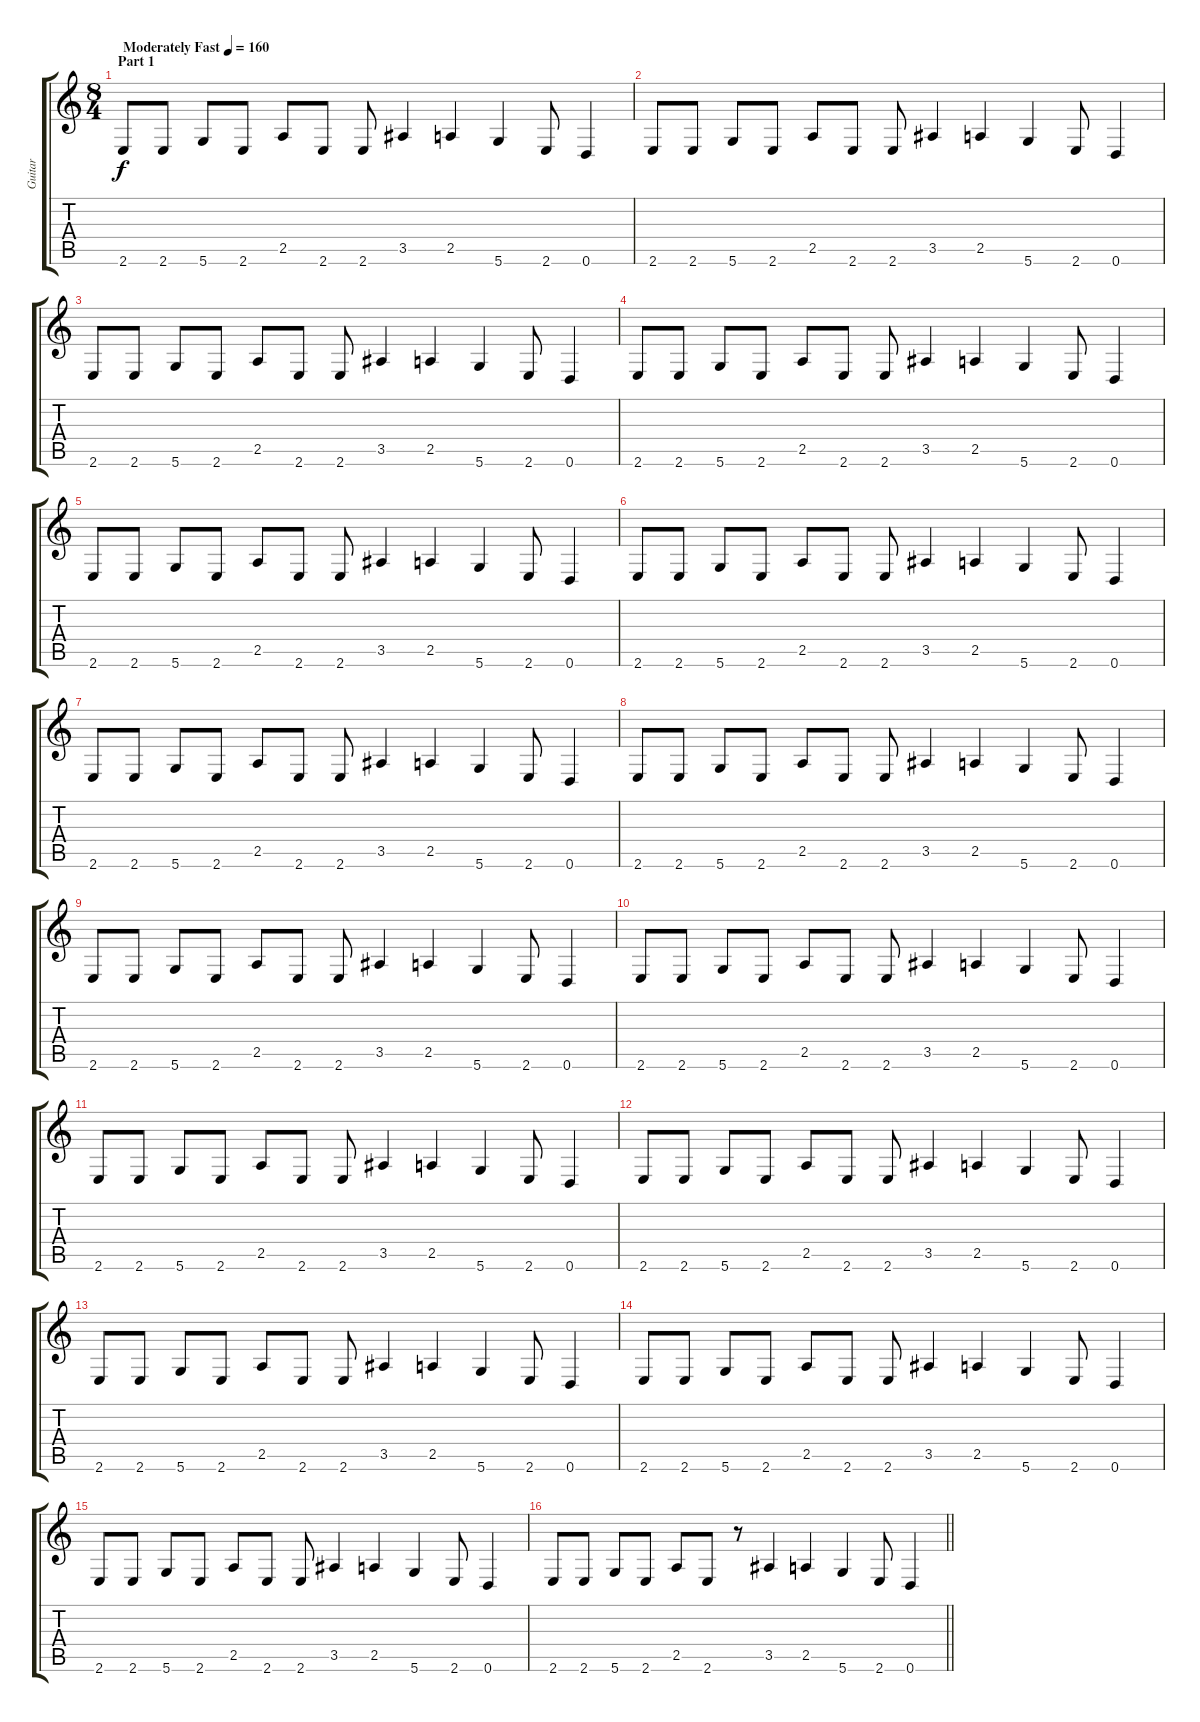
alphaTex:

\track ("Guitar" "Guitar") {instrument overdrivenguitar}
\staff {score tabs}
\tuning (D4 A3 F3 C3 G2 D2) {hide}
\ts (8 4)
\section ("" "Part 1")
\tempo (160 "Moderately Fast")
\clef g2
\ks c
2.6.8{dy f instrument overdrivenguitar} 2.6.8 5.6.8 2.6.8 2.5.8 2.6.8 2.6.8 3.5.4 2.5.4 5.6.4 2.6.8 0.6.4 |
2.6.8 2.6.8 5.6.8 2.6.8 2.5.8 2.6.8 2.6.8 3.5.4 2.5.4 5.6.4 2.6.8 0.6.4 |
2.6.8 2.6.8 5.6.8 2.6.8 2.5.8 2.6.8 2.6.8 3.5.4 2.5.4 5.6.4 2.6.8 0.6.4 |
2.6.8 2.6.8 5.6.8 2.6.8 2.5.8 2.6.8 2.6.8 3.5.4 2.5.4 5.6.4 2.6.8 0.6.4 |
2.6.8 2.6.8 5.6.8 2.6.8 2.5.8 2.6.8 2.6.8 3.5.4 2.5.4 5.6.4 2.6.8 0.6.4 |
2.6.8 2.6.8 5.6.8 2.6.8 2.5.8 2.6.8 2.6.8 3.5.4 2.5.4 5.6.4 2.6.8 0.6.4 |
2.6.8 2.6.8 5.6.8 2.6.8 2.5.8 2.6.8 2.6.8 3.5.4 2.5.4 5.6.4 2.6.8 0.6.4 |
2.6.8 2.6.8 5.6.8 2.6.8 2.5.8 2.6.8 2.6.8 3.5.4 2.5.4 5.6.4 2.6.8 0.6.4 |
2.6.8 2.6.8 5.6.8 2.6.8 2.5.8 2.6.8 2.6.8 3.5.4 2.5.4 5.6.4 2.6.8 0.6.4 |
2.6.8 2.6.8 5.6.8 2.6.8 2.5.8 2.6.8 2.6.8 3.5.4 2.5.4 5.6.4 2.6.8 0.6.4 |
2.6.8 2.6.8 5.6.8 2.6.8 2.5.8 2.6.8 2.6.8 3.5.4 2.5.4 5.6.4 2.6.8 0.6.4 |
2.6.8 2.6.8 5.6.8 2.6.8 2.5.8 2.6.8 2.6.8 3.5.4 2.5.4 5.6.4 2.6.8 0.6.4 |
2.6.8 2.6.8 5.6.8 2.6.8 2.5.8 2.6.8 2.6.8 3.5.4 2.5.4 5.6.4 2.6.8 0.6.4 |
2.6.8 2.6.8 5.6.8 2.6.8 2.5.8 2.6.8 2.6.8 3.5.4 2.5.4 5.6.4 2.6.8 0.6.4 |
2.6.8 2.6.8 5.6.8 2.6.8 2.5.8 2.6.8 2.6.8 3.5.4 2.5.4 5.6.4 2.6.8 0.6.4 |
\barLineRight lightlight
2.6.8 2.6.8 5.6.8 2.6.8 2.5.8 2.6.8 r.8 3.5.4 2.5.4 5.6.4 2.6.8 0.6.4
